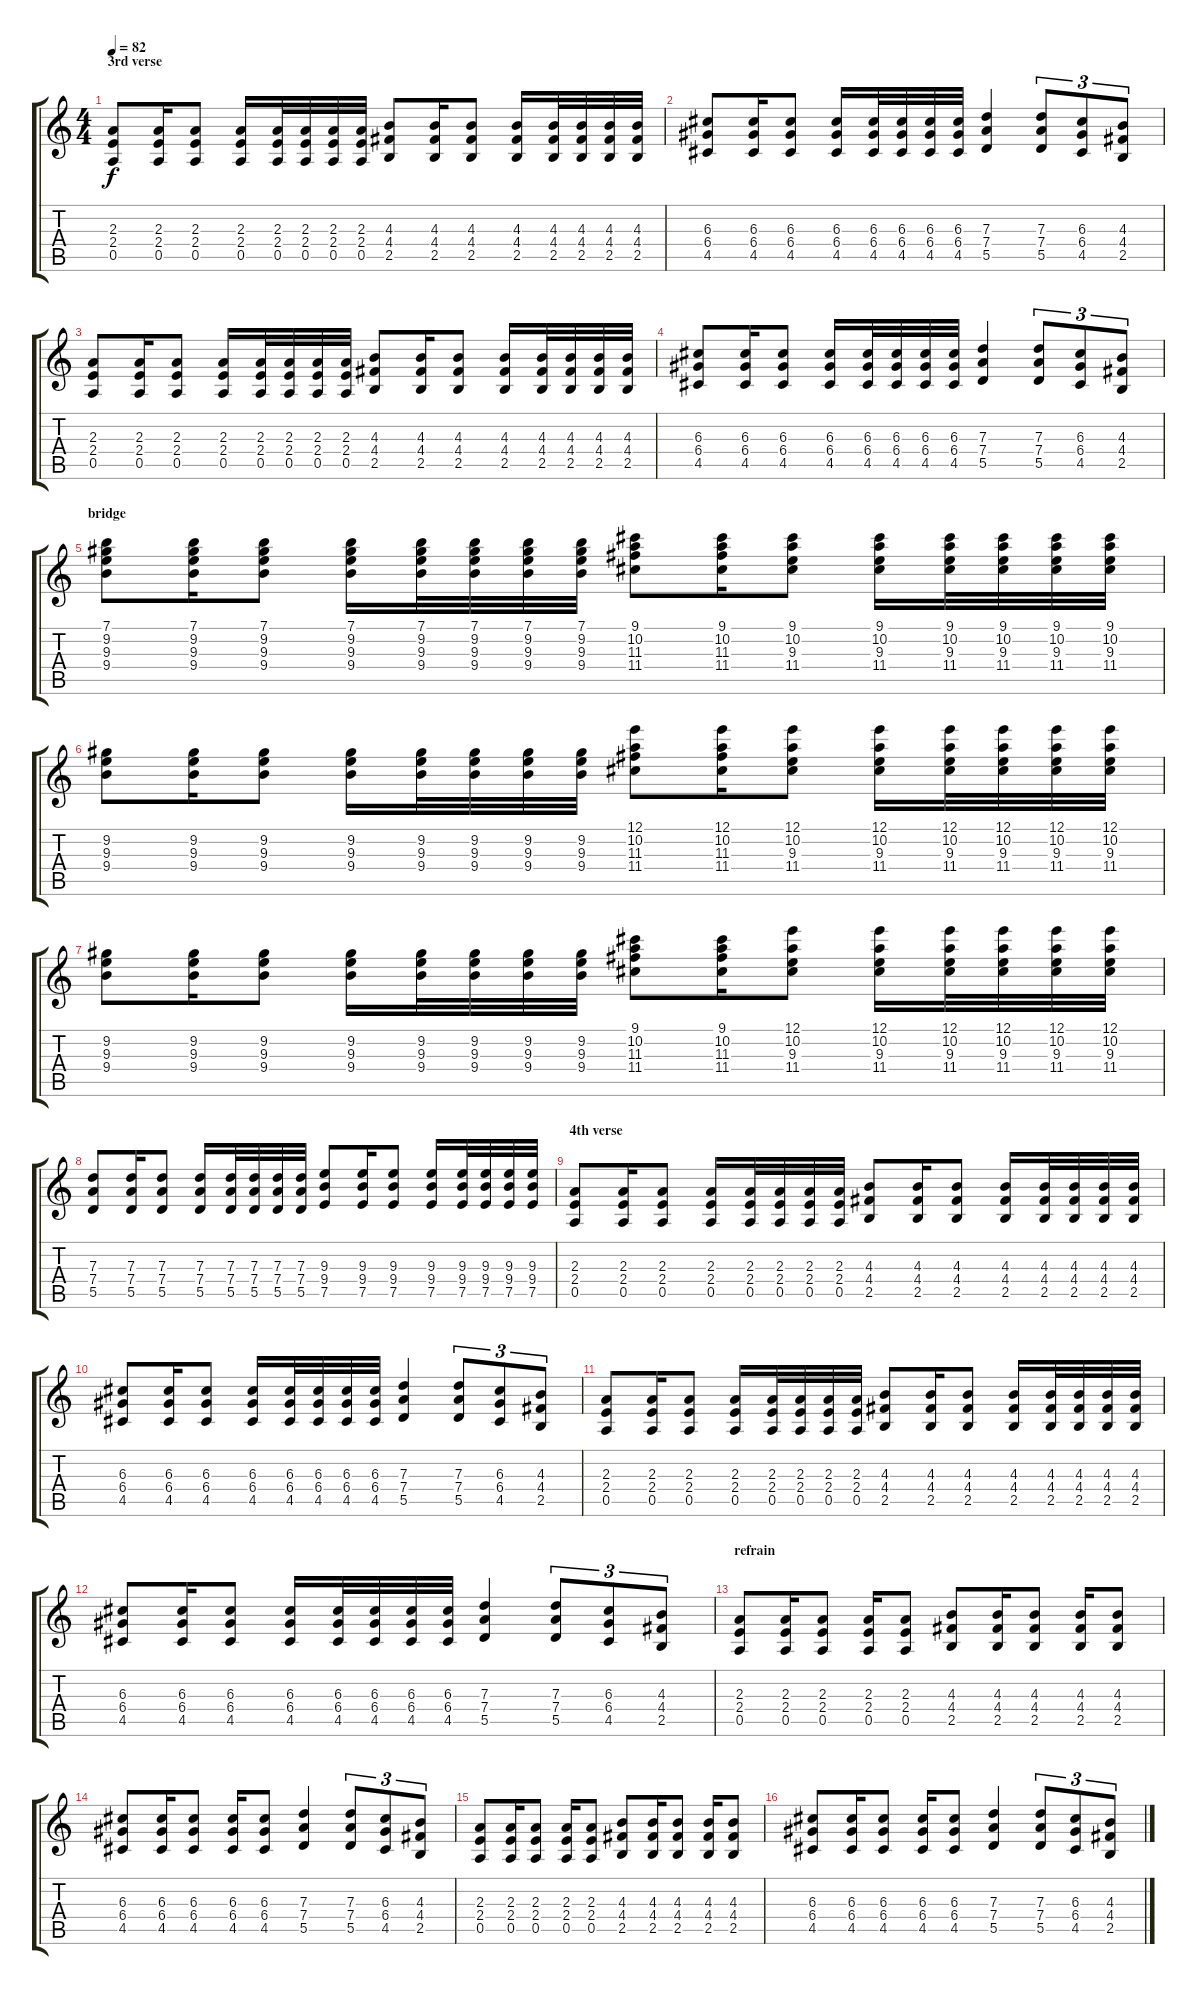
\track "" {instrument acousticguitarsteel}
\staff {score tabs}
\tuning (E4 B3 G3 D3 A2 E2) {hide}
\ts (4 4)
\section ("" "3rd verse")
\tempo 82
\clef g2
\ks c
(2.3 2.4 0.5).8{dy f} (2.3 2.4 0.5).16 (2.3 2.4 0.5).8 (2.3 2.4 0.5).16 (2.3 2.4 0.5).32 (2.3 2.4 0.5).32 (2.3 2.4 0.5).32 (2.3 2.4 0.5).32 (4.3 4.4 2.5).8 (4.3 4.4 2.5).16 (4.3 4.4 2.5).8 (4.3 4.4 2.5).16 (4.3 4.4 2.5).32 (4.3 4.4 2.5).32 (4.3 4.4 2.5).32 (4.3 4.4 2.5).32 |
(6.3 6.4 4.5).8 (6.3 6.4 4.5).16 (6.3 6.4 4.5).8 (6.3 6.4 4.5).16 (6.3 6.4 4.5).32 (6.3 6.4 4.5).32 (6.3 6.4 4.5).32 (6.3 6.4 4.5).32 (7.3 7.4 5.5).4 (7.3 7.4 5.5).8{tu (3 2)} (6.3 6.4 4.5).8{tu (3 2)} (4.3 4.4 2.5).8{tu (3 2)} |
(2.3 2.4 0.5).8 (2.3 2.4 0.5).16 (2.3 2.4 0.5).8 (2.3 2.4 0.5).16 (2.3 2.4 0.5).32 (2.3 2.4 0.5).32 (2.3 2.4 0.5).32 (2.3 2.4 0.5).32 (4.3 4.4 2.5).8 (4.3 4.4 2.5).16 (4.3 4.4 2.5).8 (4.3 4.4 2.5).16 (4.3 4.4 2.5).32 (4.3 4.4 2.5).32 (4.3 4.4 2.5).32 (4.3 4.4 2.5).32 |
(6.3 6.4 4.5).8 (6.3 6.4 4.5).16 (6.3 6.4 4.5).8 (6.3 6.4 4.5).16 (6.3 6.4 4.5).32 (6.3 6.4 4.5).32 (6.3 6.4 4.5).32 (6.3 6.4 4.5).32 (7.3 7.4 5.5).4 (7.3 7.4 5.5).8{tu (3 2)} (6.3 6.4 4.5).8{tu (3 2)} (4.3 4.4 2.5).8{tu (3 2)} |
\section ("" "bridge")
(7.1 9.2 9.3 9.4).8 (7.1 9.2 9.3 9.4).16 (7.1 9.2 9.3 9.4).8 (7.1 9.2 9.3 9.4).16 (7.1 9.2 9.3 9.4).32 (7.1 9.2 9.3 9.4).32 (7.1 9.2 9.3 9.4).32 (7.1 9.2 9.3 9.4).32 (9.1 10.2 11.3 11.4).8 (9.1 10.2 11.3 11.4).16 (9.1 10.2 9.3 11.4).8 (9.1 10.2 9.3 11.4).16 (9.1 10.2 9.3 11.4).32 (9.1 10.2 9.3 11.4).32 (9.1 10.2 9.3 11.4).32 (9.1 10.2 9.3 11.4).32 |
(9.2 9.3 9.4).8 (9.2 9.3 9.4).16 (9.2 9.3 9.4).8 (9.2 9.3 9.4).16 (9.2 9.3 9.4).32 (9.2 9.3 9.4).32 (9.2 9.3 9.4).32 (9.2 9.3 9.4).32 (12.1 10.2 11.3 11.4).8 (12.1 10.2 11.3 11.4).16 (12.1 10.2 9.3 11.4).8 (12.1 10.2 9.3 11.4).16 (12.1 10.2 9.3 11.4).32 (12.1 10.2 9.3 11.4).32 (12.1 10.2 9.3 11.4).32 (12.1 10.2 9.3 11.4).32 |
(9.2 9.3 9.4).8 (9.2 9.3 9.4).16 (9.2 9.3 9.4).8 (9.2 9.3 9.4).16 (9.2 9.3 9.4).32 (9.2 9.3 9.4).32 (9.2 9.3 9.4).32 (9.2 9.3 9.4).32 (9.1 10.2 11.3 11.4).8 (9.1 10.2 11.3 11.4).16 (12.1 10.2 9.3 11.4).8 (12.1 10.2 9.3 11.4).16 (12.1 10.2 9.3 11.4).32 (12.1 10.2 9.3 11.4).32 (12.1 10.2 9.3 11.4).32 (12.1 10.2 9.3 11.4).32 |
(7.3 7.4 5.5).8 (7.3 7.4 5.5).16 (7.3 7.4 5.5).8 (7.3 7.4 5.5).16 (7.3 7.4 5.5).32 (7.3 7.4 5.5).32 (7.3 7.4 5.5).32 (7.3 7.4 5.5).32 (9.3 9.4 7.5).8 (9.3 9.4 7.5).16 (9.3 9.4 7.5).8 (9.3 9.4 7.5).16 (9.3 9.4 7.5).32 (9.3 9.4 7.5).32 (9.3 9.4 7.5).32 (9.3 9.4 7.5).32 |
\section ("" "4th verse")
(2.3 2.4 0.5).8 (2.3 2.4 0.5).16 (2.3 2.4 0.5).8 (2.3 2.4 0.5).16 (2.3 2.4 0.5).32 (2.3 2.4 0.5).32 (2.3 2.4 0.5).32 (2.3 2.4 0.5).32 (4.3 4.4 2.5).8 (4.3 4.4 2.5).16 (4.3 4.4 2.5).8 (4.3 4.4 2.5).16 (4.3 4.4 2.5).32 (4.3 4.4 2.5).32 (4.3 4.4 2.5).32 (4.3 4.4 2.5).32 |
(6.3 6.4 4.5).8 (6.3 6.4 4.5).16 (6.3 6.4 4.5).8 (6.3 6.4 4.5).16 (6.3 6.4 4.5).32 (6.3 6.4 4.5).32 (6.3 6.4 4.5).32 (6.3 6.4 4.5).32 (7.3 7.4 5.5).4 (7.3 7.4 5.5).8{tu (3 2)} (6.3 6.4 4.5).8{tu (3 2)} (4.3 4.4 2.5).8{tu (3 2)} |
(2.3 2.4 0.5).8 (2.3 2.4 0.5).16 (2.3 2.4 0.5).8 (2.3 2.4 0.5).16 (2.3 2.4 0.5).32 (2.3 2.4 0.5).32 (2.3 2.4 0.5).32 (2.3 2.4 0.5).32 (4.3 4.4 2.5).8 (4.3 4.4 2.5).16 (4.3 4.4 2.5).8 (4.3 4.4 2.5).16 (4.3 4.4 2.5).32 (4.3 4.4 2.5).32 (4.3 4.4 2.5).32 (4.3 4.4 2.5).32 |
(6.3 6.4 4.5).8 (6.3 6.4 4.5).16 (6.3 6.4 4.5).8 (6.3 6.4 4.5).16 (6.3 6.4 4.5).32 (6.3 6.4 4.5).32 (6.3 6.4 4.5).32 (6.3 6.4 4.5).32 (7.3 7.4 5.5).4 (7.3 7.4 5.5).8{tu (3 2)} (6.3 6.4 4.5).8{tu (3 2)} (4.3 4.4 2.5).8{tu (3 2)} |
\section ("" "refrain")
(2.3 2.4 0.5).8 (2.3 2.4 0.5).16 (2.3 2.4 0.5).8 (2.3 2.4 0.5).16 (2.3 2.4 0.5).8 (4.3 4.4 2.5).8 (4.3 4.4 2.5).16 (4.3 4.4 2.5).8 (4.3 4.4 2.5).16 (4.3 4.4 2.5).8 |
(6.3 6.4 4.5).8 (6.3 6.4 4.5).16 (6.3 6.4 4.5).8 (6.3 6.4 4.5).16 (6.3 6.4 4.5).8 (7.3 7.4 5.5).4 (7.3 7.4 5.5).8{tu (3 2)} (6.3 6.4 4.5).8{tu (3 2)} (4.3 4.4 2.5).8{tu (3 2)} |
(2.3 2.4 0.5).8 (2.3 2.4 0.5).16 (2.3 2.4 0.5).8 (2.3 2.4 0.5).16 (2.3 2.4 0.5).8 (4.3 4.4 2.5).8 (4.3 4.4 2.5).16 (4.3 4.4 2.5).8 (4.3 4.4 2.5).16 (4.3 4.4 2.5).8 |
(6.3 6.4 4.5).8 (6.3 6.4 4.5).16 (6.3 6.4 4.5).8 (6.3 6.4 4.5).16 (6.3 6.4 4.5).8 (7.3 7.4 5.5).4 (7.3 7.4 5.5).8{tu (3 2)} (6.3 6.4 4.5).8{tu (3 2)} (4.3 4.4 2.5).8{tu (3 2)}
